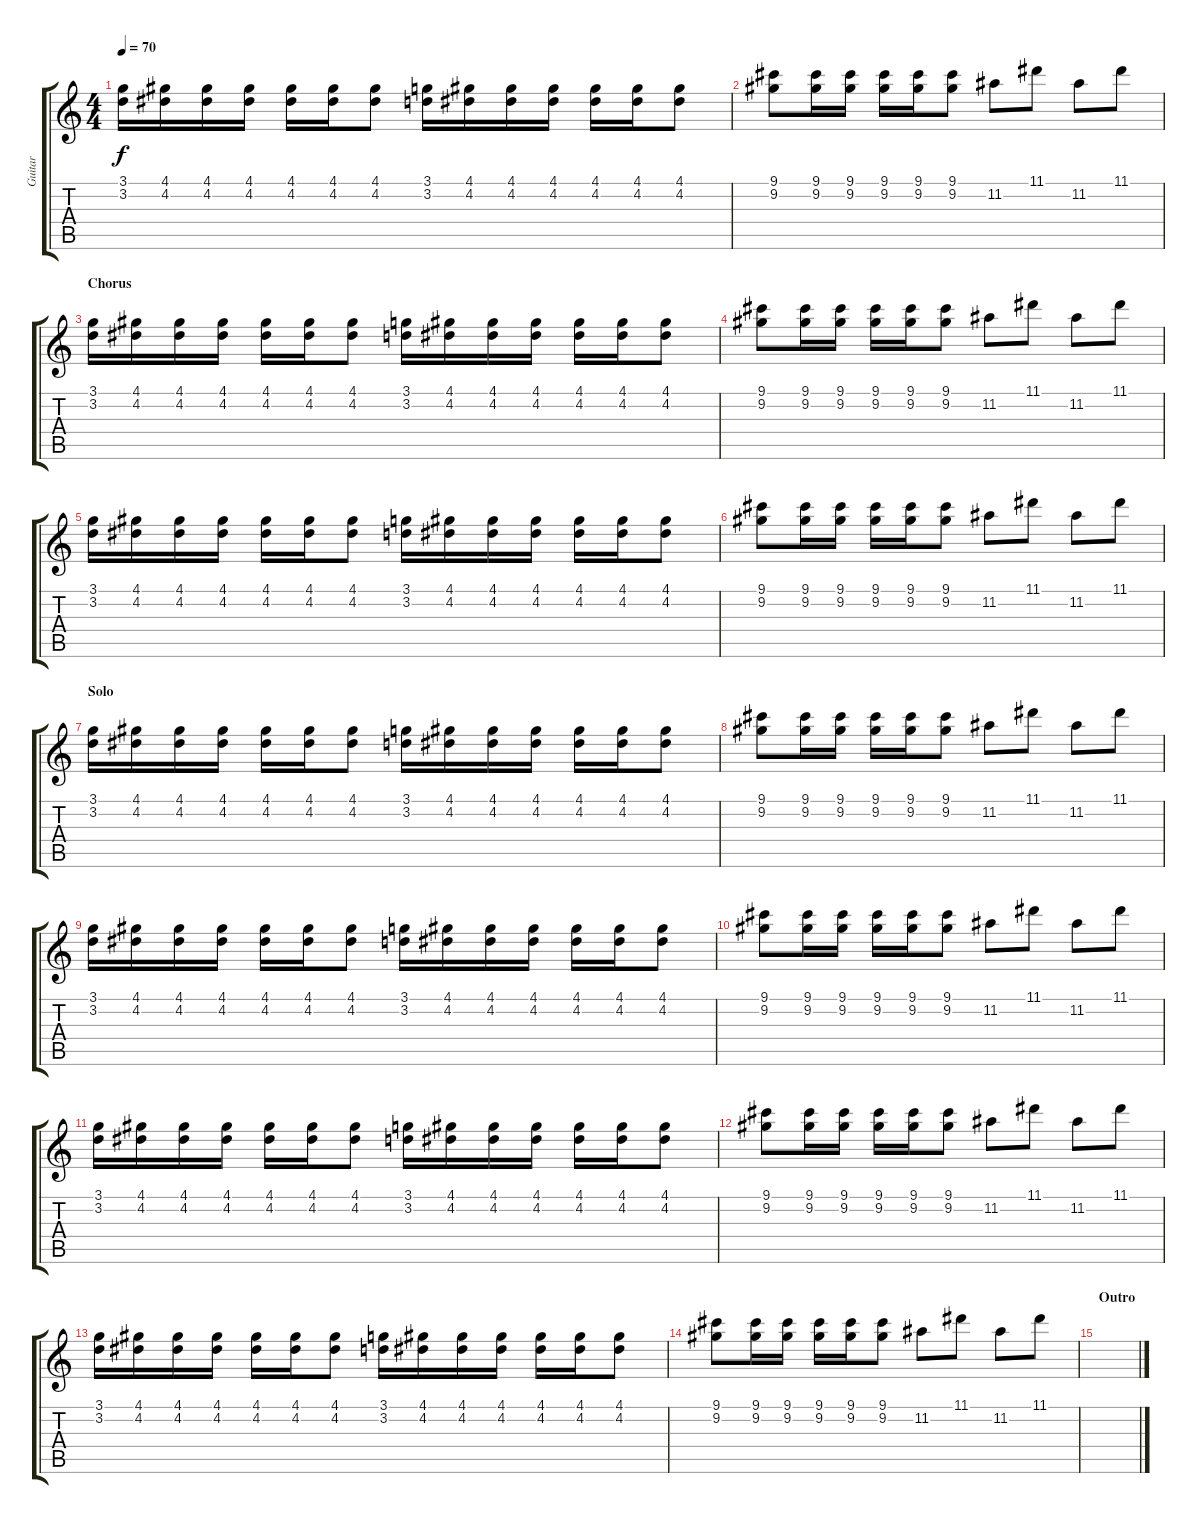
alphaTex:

\track ("Guitar" "Guitar") {instrument distortionguitar}
\staff {score tabs}
\tuning (E4 B3 G3 D3 A2 E2) {hide}
\ts (4 4)
\tempo 70
\clef g2
\ks c
(3.1 3.2).16{dy f} (4.1 4.2).16 (4.1 4.2).16 (4.1 4.2).16 (4.1 4.2).16 (4.1 4.2).16 (4.1 4.2).8 (3.1 3.2).16 (4.1 4.2).16 (4.1 4.2).16 (4.1 4.2).16 (4.1 4.2).16 (4.1 4.2).16 (4.1 4.2).8 |
(9.1 9.2).8 (9.1 9.2).16 (9.1 9.2).16 (9.1 9.2).16 (9.1 9.2).16 (9.1 9.2).8 11.2.8 11.1.8 11.2.8 11.1.8 |
\section ("" "Chorus")
(3.1 3.2).16 (4.1 4.2).16 (4.1 4.2).16 (4.1 4.2).16 (4.1 4.2).16 (4.1 4.2).16 (4.1 4.2).8 (3.1 3.2).16 (4.1 4.2).16 (4.1 4.2).16 (4.1 4.2).16 (4.1 4.2).16 (4.1 4.2).16 (4.1 4.2).8 |
(9.1 9.2).8 (9.1 9.2).16 (9.1 9.2).16 (9.1 9.2).16 (9.1 9.2).16 (9.1 9.2).8 11.2.8 11.1.8 11.2.8 11.1.8 |
(3.1 3.2).16 (4.1 4.2).16 (4.1 4.2).16 (4.1 4.2).16 (4.1 4.2).16 (4.1 4.2).16 (4.1 4.2).8 (3.1 3.2).16 (4.1 4.2).16 (4.1 4.2).16 (4.1 4.2).16 (4.1 4.2).16 (4.1 4.2).16 (4.1 4.2).8 |
(9.1 9.2).8 (9.1 9.2).16 (9.1 9.2).16 (9.1 9.2).16 (9.1 9.2).16 (9.1 9.2).8 11.2.8 11.1.8 11.2.8 11.1.8 |
\section ("" "Solo")
(3.1 3.2).16 (4.1 4.2).16 (4.1 4.2).16 (4.1 4.2).16 (4.1 4.2).16 (4.1 4.2).16 (4.1 4.2).8 (3.1 3.2).16 (4.1 4.2).16 (4.1 4.2).16 (4.1 4.2).16 (4.1 4.2).16 (4.1 4.2).16 (4.1 4.2).8 |
(9.1 9.2).8 (9.1 9.2).16 (9.1 9.2).16 (9.1 9.2).16 (9.1 9.2).16 (9.1 9.2).8 11.2.8 11.1.8 11.2.8 11.1.8 |
(3.1 3.2).16 (4.1 4.2).16 (4.1 4.2).16 (4.1 4.2).16 (4.1 4.2).16 (4.1 4.2).16 (4.1 4.2).8 (3.1 3.2).16 (4.1 4.2).16 (4.1 4.2).16 (4.1 4.2).16 (4.1 4.2).16 (4.1 4.2).16 (4.1 4.2).8 |
(9.1 9.2).8 (9.1 9.2).16 (9.1 9.2).16 (9.1 9.2).16 (9.1 9.2).16 (9.1 9.2).8 11.2.8 11.1.8 11.2.8 11.1.8 |
(3.1 3.2).16 (4.1 4.2).16 (4.1 4.2).16 (4.1 4.2).16 (4.1 4.2).16 (4.1 4.2).16 (4.1 4.2).8 (3.1 3.2).16 (4.1 4.2).16 (4.1 4.2).16 (4.1 4.2).16 (4.1 4.2).16 (4.1 4.2).16 (4.1 4.2).8 |
(9.1 9.2).8 (9.1 9.2).16 (9.1 9.2).16 (9.1 9.2).16 (9.1 9.2).16 (9.1 9.2).8 11.2.8 11.1.8 11.2.8 11.1.8 |
(3.1 3.2).16 (4.1 4.2).16 (4.1 4.2).16 (4.1 4.2).16 (4.1 4.2).16 (4.1 4.2).16 (4.1 4.2).8 (3.1 3.2).16 (4.1 4.2).16 (4.1 4.2).16 (4.1 4.2).16 (4.1 4.2).16 (4.1 4.2).16 (4.1 4.2).8 |
(9.1 9.2).8 (9.1 9.2).16 (9.1 9.2).16 (9.1 9.2).16 (9.1 9.2).16 (9.1 9.2).8 11.2.8 11.1.8 11.2.8 11.1.8 |
\section ("" "Outro")
